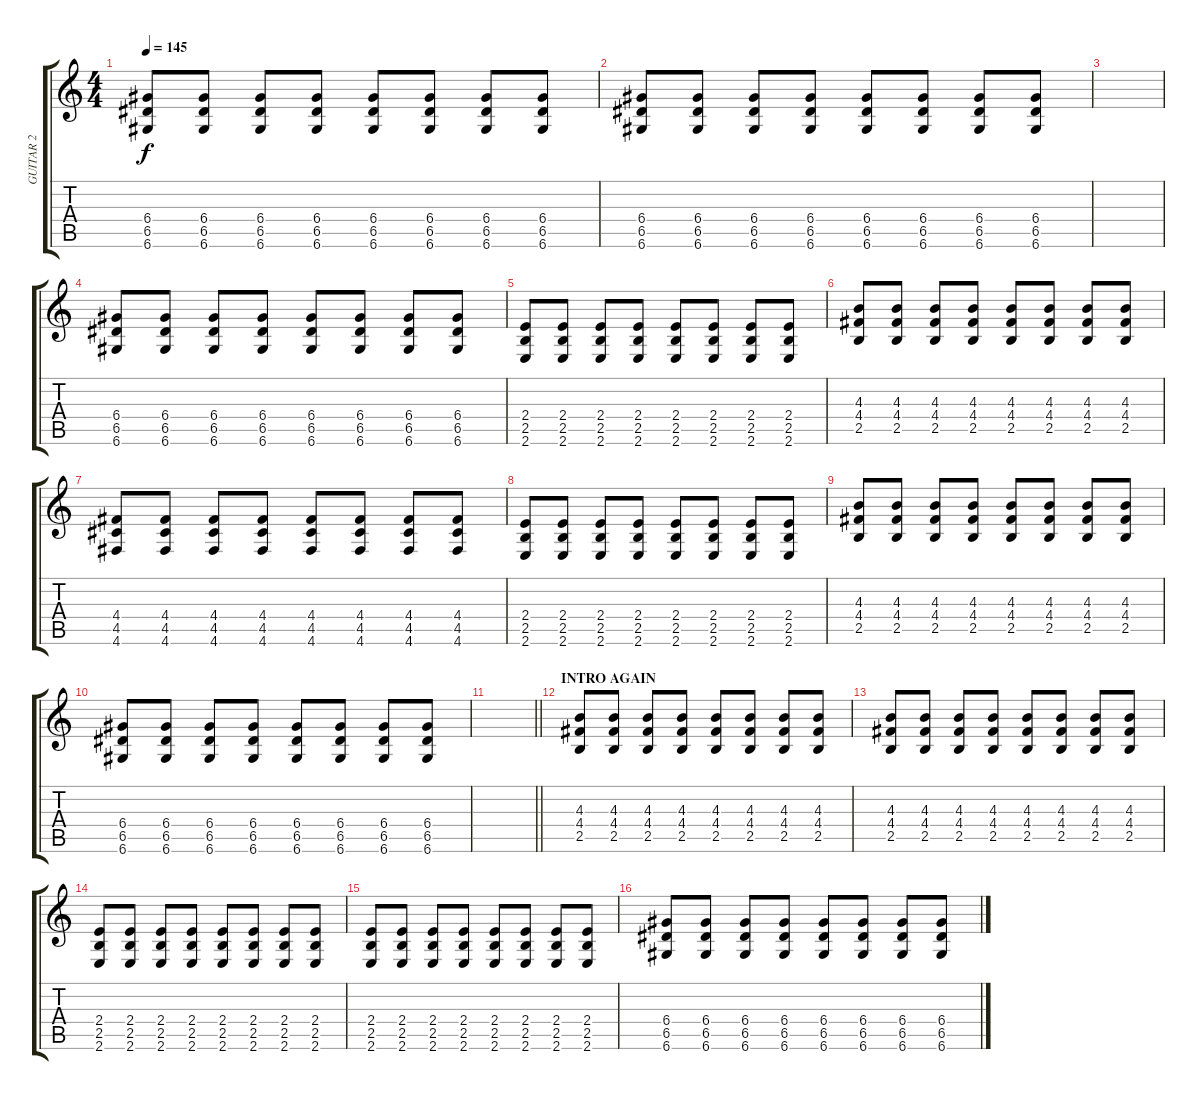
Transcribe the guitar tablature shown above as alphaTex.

\track ("GUITAR 2" "GUITAR 2") {instrument overdrivenguitar}
\staff {score tabs}
\tuning (E4 B3 G3 D3 A2 D2) {hide}
\ts (4 4)
\tempo 145
\clef g2
\ks c
(6.4 6.5 6.6).8{dy f} (6.4 6.5 6.6).8 (6.4 6.5 6.6).8 (6.4 6.5 6.6).8 (6.4 6.5 6.6).8 (6.4 6.5 6.6).8 (6.4 6.5 6.6).8 (6.4 6.5 6.6).8 |
(6.4 6.5 6.6).8 (6.4 6.5 6.6).8 (6.4 6.5 6.6).8 (6.4 6.5 6.6).8 (6.4 6.5 6.6).8 (6.4 6.5 6.6).8 (6.4 6.5 6.6).8 (6.4 6.5 6.6).8 |
|
(6.4 6.5 6.6).8 (6.4 6.5 6.6).8 (6.4 6.5 6.6).8 (6.4 6.5 6.6).8 (6.4 6.5 6.6).8 (6.4 6.5 6.6).8 (6.4 6.5 6.6).8 (6.4 6.5 6.6).8 |
(2.4 2.5 2.6).8 (2.4 2.5 2.6).8 (2.4 2.5 2.6).8 (2.4 2.5 2.6).8 (2.4 2.5 2.6).8 (2.4 2.5 2.6).8 (2.4 2.5 2.6).8 (2.4 2.5 2.6).8 |
(4.3 4.4 2.5).8 (4.3 4.4 2.5).8 (4.3 4.4 2.5).8 (4.3 4.4 2.5).8 (4.3 4.4 2.5).8 (4.3 4.4 2.5).8 (4.3 4.4 2.5).8 (4.3 4.4 2.5).8 |
(4.4 4.5 4.6).8 (4.4 4.5 4.6).8 (4.4 4.5 4.6).8 (4.4 4.5 4.6).8 (4.4 4.5 4.6).8 (4.4 4.5 4.6).8 (4.4 4.5 4.6).8 (4.4 4.5 4.6).8 |
(2.4 2.5 2.6).8 (2.4 2.5 2.6).8 (2.4 2.5 2.6).8 (2.4 2.5 2.6).8 (2.4 2.5 2.6).8 (2.4 2.5 2.6).8 (2.4 2.5 2.6).8 (2.4 2.5 2.6).8 |
(4.3 4.4 2.5).8 (4.3 4.4 2.5).8 (4.3 4.4 2.5).8 (4.3 4.4 2.5).8 (4.3 4.4 2.5).8 (4.3 4.4 2.5).8 (4.3 4.4 2.5).8 (4.3 4.4 2.5).8 |
(6.4 6.5 6.6).8 (6.4 6.5 6.6).8 (6.4 6.5 6.6).8 (6.4 6.5 6.6).8 (6.4 6.5 6.6).8 (6.4 6.5 6.6).8 (6.4 6.5 6.6).8 (6.4 6.5 6.6).8 |
\barLineRight lightlight
|
\section ("" "INTRO AGAIN")
(4.3 4.4 2.5).8 (4.3 4.4 2.5).8 (4.3 4.4 2.5).8 (4.3 4.4 2.5).8 (4.3 4.4 2.5).8 (4.3 4.4 2.5).8 (4.3 4.4 2.5).8 (4.3 4.4 2.5).8 |
(4.3 4.4 2.5).8 (4.3 4.4 2.5).8 (4.3 4.4 2.5).8 (4.3 4.4 2.5).8 (4.3 4.4 2.5).8 (4.3 4.4 2.5).8 (4.3 4.4 2.5).8 (4.3 4.4 2.5).8 |
(2.4 2.5 2.6).8 (2.4 2.5 2.6).8 (2.4 2.5 2.6).8 (2.4 2.5 2.6).8 (2.4 2.5 2.6).8 (2.4 2.5 2.6).8 (2.4 2.5 2.6).8 (2.4 2.5 2.6).8 |
(2.4 2.5 2.6).8 (2.4 2.5 2.6).8 (2.4 2.5 2.6).8 (2.4 2.5 2.6).8 (2.4 2.5 2.6).8 (2.4 2.5 2.6).8 (2.4 2.5 2.6).8 (2.4 2.5 2.6).8 |
(6.4 6.5 6.6).8 (6.4 6.5 6.6).8 (6.4 6.5 6.6).8 (6.4 6.5 6.6).8 (6.4 6.5 6.6).8 (6.4 6.5 6.6).8 (6.4 6.5 6.6).8 (6.4 6.5 6.6).8
